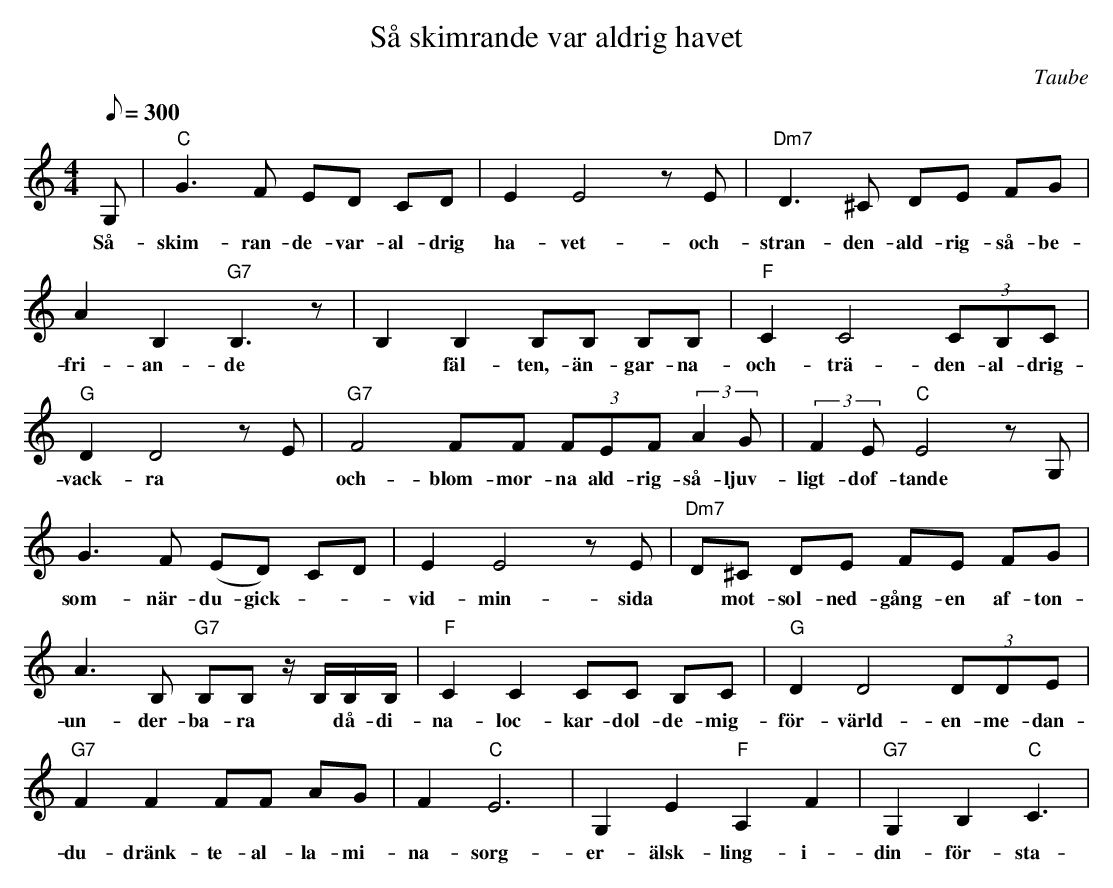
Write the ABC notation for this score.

X:1
T:Så skimrande var aldrig havet
C:Taube
M:4/4
L:1/8
Q:300
K:C
   G,|"C" G3 F ED CD|E2 E4 z E|"Dm7" D3 ^C DE FG|A2 B,2 "G7" B,3 z|B,2 B,2 B,B, B,B,|"F" C2 C4 (3 CB,C|
w: Så-skim-ran-de-var-al-drig ha-vet-och-stran-den-ald-rig-så-be-fri-an-de*fäl-ten,-än-gar-na-och-trä-den-al-drig-så
"G" D2 D4 z E|"G7" F4 FF (3FEF (3:1:2 A2 G|(3:1:2 F2E "C" E4 z G,|G3 F (ED) CD|E2 E4 z E|"Dm7" D^C DE FE FG|
w:  vack-ra*och-blom-mor-na ald-rig-så-ljuv-ligt-dof-tande*som-när-du-gick*-vid-min-sida*mot-sol-ned-gång-en af-ton-en-den-
A3 B, "G7" B,B, z/2 B,/2B,/2B,/2|"F" C2 C2 CC B,C|"G" D2 D4 (3 DDE|"G7" F2 F2 FF AG|F2 "C" E6|G,2 E2 "F" A,2 F2|"G7" G,2 B,2 "C" C3|
w:un-der-ba-ra*då-di-na-loc-kar-dol-de-mig-för-värld-en-me-dan-du-dränk-te-al-la-mi-na-sorg-er-älsk-ling-i-din-för-sta-kyss
